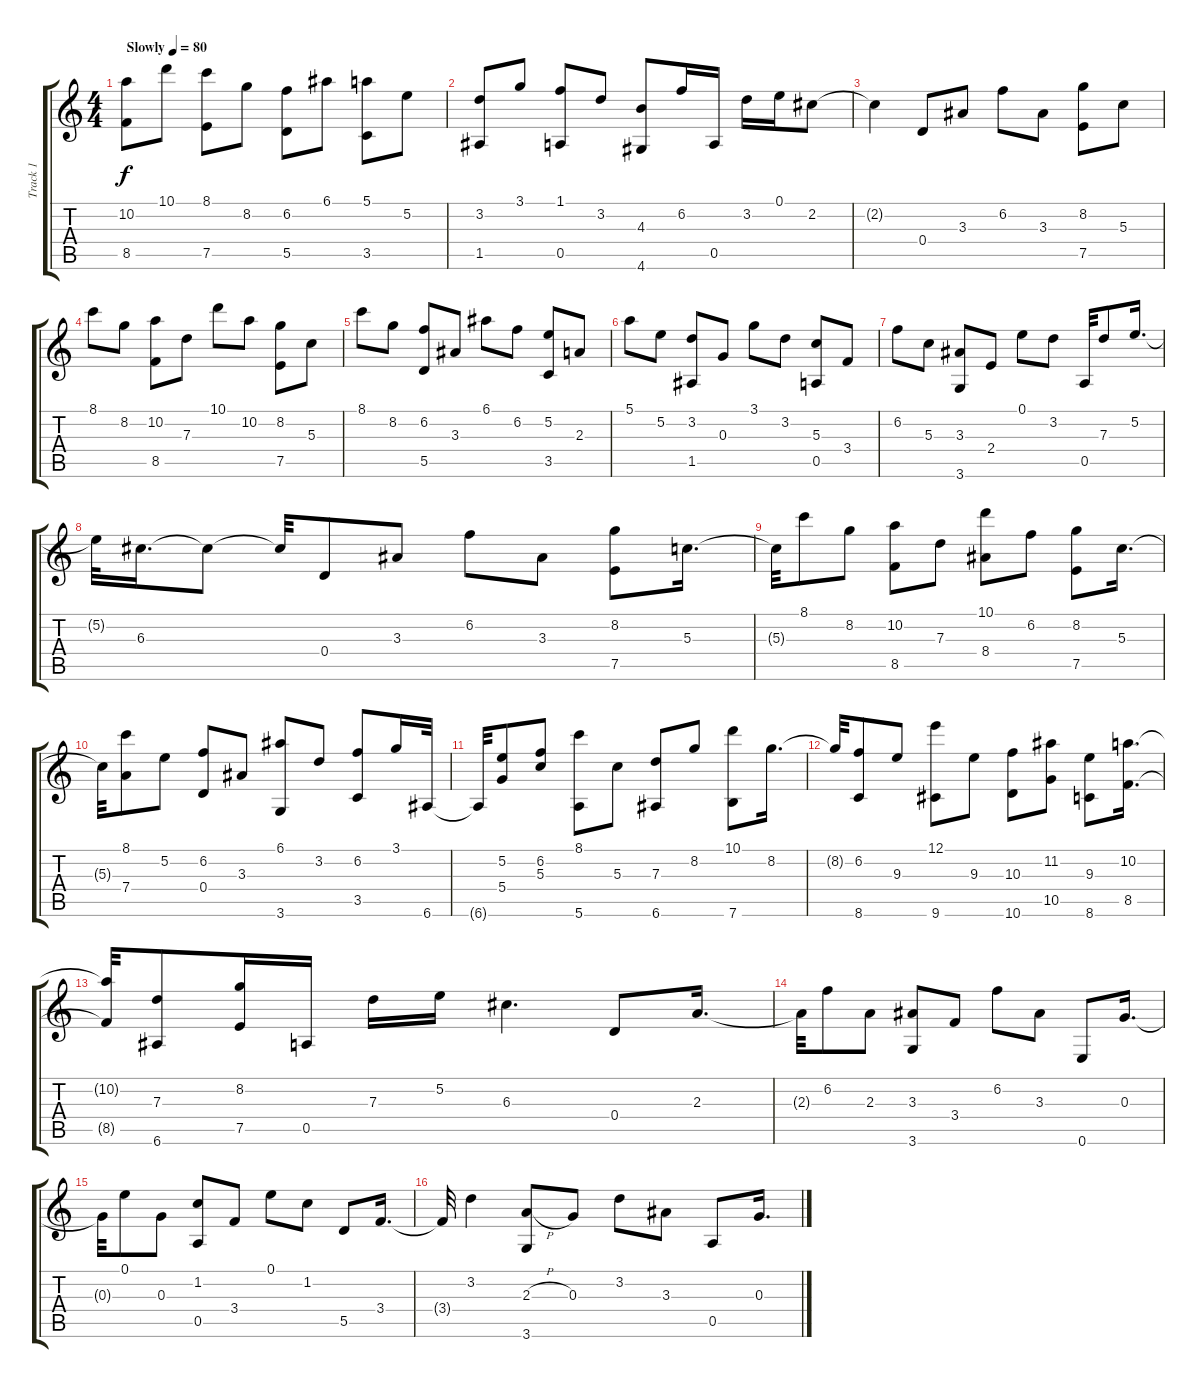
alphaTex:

\track ("Track 1" "Track 1") {instrument acousticguitarsteel}
\staff {score tabs}
\tuning (E4 B3 G3 D3 A2 E2) {hide}
\ts (4 4)
\tempo (80 "Slowly")
\clef g2
\ks c
(10.2 8.5).8{dy f instrument acousticguitarsteel} 10.1.8 (8.1 7.5).8 8.2.8 (6.2 5.5).8 6.1.8 (5.1 3.5).8 5.2.8 |
(3.2 1.5).8 3.1.8 (1.1 0.5).8 3.2.8 (4.3 4.6).8 6.2.16 0.5.16 3.2.16 0.1.16 2.2.8 |
2.2{t}.4 0.4.8 3.3.8 6.2.8 3.3.8 (8.2 7.5).8 5.3.8 |
8.1.8 8.2.8 (10.2 8.5).8 7.3.8 10.1.8 10.2.8 (8.2 7.5).8 5.3.8 |
8.1.8 8.2.8 (6.2 5.5).8 3.3.8 6.1.8 6.2.8 (5.2 3.5).8 2.3.8 |
5.1.8 5.2.8 (3.2 1.5).8 0.3.8 3.1.8 3.2.8 (5.3 0.5).8 3.4.8 |
6.2.8 5.3.8 (3.3 3.6).8 2.4.8 0.1.8 3.2.8 0.5.32 7.3.8 5.2.16{d} |
5.2{t}.32 6.3.16{d} 6.3{t}.8 6.3{t}.32 0.4.8 3.3.8 6.2.8 3.3.8 (8.2 7.5).8 5.3.16{d} |
5.3{t}.32 8.1.8 8.2.8 (10.2 8.5).8 7.3.8 (10.1 8.4).8 6.2.8 (8.2 7.5).8 5.3.16{d} |
5.3{t}.32 (8.1 7.4).8 5.2.8 (6.2 0.4).8 3.3.8 (6.1 3.6).8 3.2.8 (6.2 3.5).8 3.1.16 6.6.32 |
6.6{t}.32 (5.2 5.4).8 (6.2 5.3).8 (8.1 5.6).8 5.3.8 (7.3 6.6).8 8.2.8 (10.1 7.6).8 8.2.16{d} |
8.2{t}.32 (6.2 8.6).8 9.3.8 (12.1 9.6).8 9.3.8 (10.3 10.6).8 (11.2 10.5).8 (9.3 8.6).8 (10.2 8.5).16{d} |
(10.2{t} 8.5{t}).32 (7.3 6.6).8 (8.2 7.5).16 0.5.16 7.3.16 5.2.16 6.3.4{d} 0.4.8 2.3.16{d} |
2.3{t}.32 6.2.8 2.3.8 (3.3 3.6).8 3.4.8 6.2.8 3.3.8 0.6.8 0.3.16{d} |
0.3{t}.32 0.1.8 0.3.8 (1.2 0.5).8 3.4.8 0.1.8 1.2.8 5.5.8 3.4.16{d} |
3.4{t}.32 3.2.4 (2.3{h} 3.6).8 0.3.8 3.2.8 3.3.8 0.5.8 0.3.16{d}
